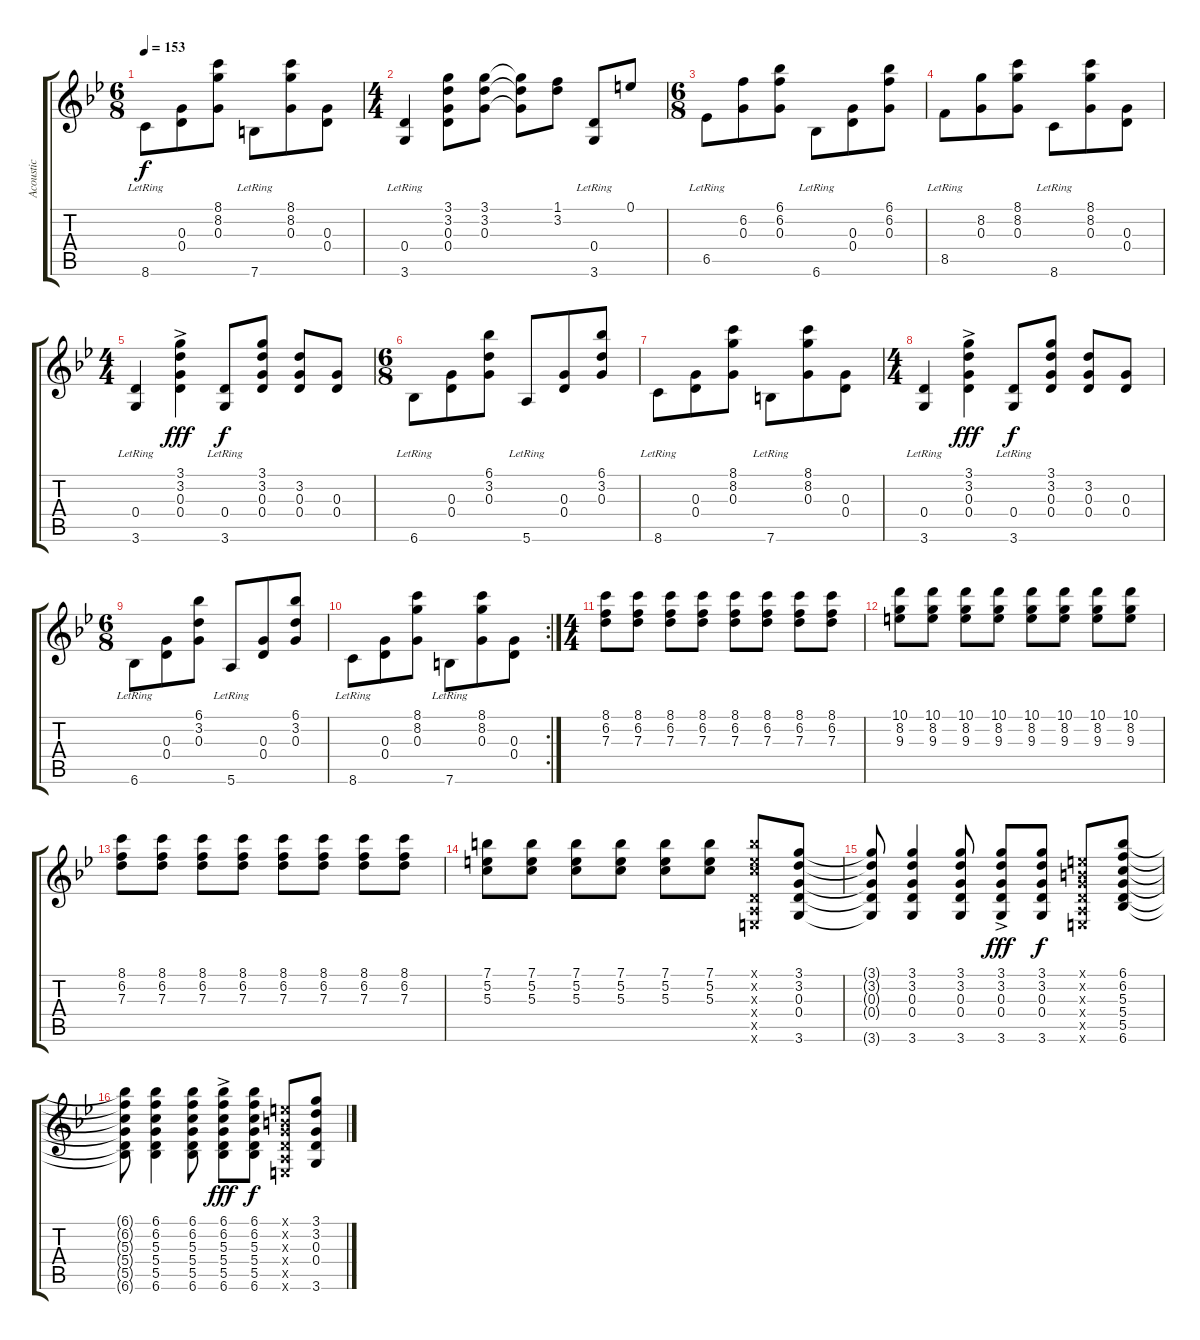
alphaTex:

\track ("Acoustic" "Acoustic") {instrument acousticguitarnylon}
\staff {score tabs}
\tuning (E4 B3 G3 D3 A2 E2) {hide}
\ts (6 8)
\tempo 153
\clef g2
\ks bb
8.6{lr}.8{dy f} (0.3 0.4).8 (8.1 8.2 0.3).8 7.6{lr}.8 (8.1 8.2 0.3).8 (0.3 0.4).8 |
\ts (4 4)
(0.4 3.6{lr}).4 (3.1 3.2 0.3 0.4).8 (3.1 3.2 0.3).8 (3.1{t} 3.2{t} 0.3{t}).8 (1.1 3.2).8 (0.4 3.6{lr}).8 0.1.8 |
\ts (6 8)
6.5{lr}.8 (6.2 0.3).8 (6.1 6.2 0.3).8 6.6{lr}.8 (0.3 0.4).8 (6.1 6.2 0.3).8 |
8.5{lr}.8 (8.2 0.3).8 (8.1 8.2 0.3).8 8.6{lr}.8 (8.1 8.2 0.3).8 (0.3 0.4).8 |
\ts (4 4)
(0.4 3.6{lr}).4 (3.1 3.2 0.3 0.4{ac}).4{dy fff} (0.4 3.6{lr}).8{dy f} (3.1 3.2 0.3 0.4).8 (3.2 0.3 0.4).8 (0.3 0.4).8 |
\ts (6 8)
6.6{lr}.8 (0.3 0.4).8 (6.1 3.2 0.3).8 5.6{lr}.8 (0.3 0.4).8 (6.1 3.2 0.3).8 |
8.6{lr}.8 (0.3 0.4).8 (8.1 8.2 0.3).8 7.6{lr}.8 (8.1 8.2 0.3).8 (0.3 0.4).8 |
\ts (4 4)
(0.4 3.6{lr}).4 (3.1 3.2 0.3 0.4{ac}).4{dy fff} (0.4 3.6{lr}).8{dy f} (3.1 3.2 0.3 0.4).8 (3.2 0.3 0.4).8 (0.3 0.4).8 |
\ts (6 8)
6.6{lr}.8 (0.3 0.4).8 (6.1 3.2 0.3).8 5.6{lr}.8 (0.3 0.4).8 (6.1 3.2 0.3).8 |
\rc 2
8.6{lr}.8 (0.3 0.4).8 (8.1 8.2 0.3).8 7.6{lr}.8 (8.1 8.2 0.3).8 (0.3 0.4).8 |
\ts (4 4)
(8.1 6.2 7.3).8 (8.1 6.2 7.3).8 (8.1 6.2 7.3).8 (8.1 6.2 7.3).8 (8.1 6.2 7.3).8 (8.1 6.2 7.3).8 (8.1 6.2 7.3).8 (8.1 6.2 7.3).8 |
(10.1 8.2 9.3).8 (10.1 8.2 9.3).8 (10.1 8.2 9.3).8 (10.1 8.2 9.3).8 (10.1 8.2 9.3).8 (10.1 8.2 9.3).8 (10.1 8.2 9.3).8 (10.1 8.2 9.3).8 |
(8.1 6.2 7.3).8 (8.1 6.2 7.3).8 (8.1 6.2 7.3).8 (8.1 6.2 7.3).8 (8.1 6.2 7.3).8 (8.1 6.2 7.3).8 (8.1 6.2 7.3).8 (8.1 6.2 7.3).8 |
(7.1 5.2 5.3).8 (7.1 5.2 5.3).8 (7.1 5.2 5.3).8 (7.1 5.2 5.3).8 (7.1 5.2 5.3).8 (7.1 5.2 5.3).8 (7.1{x} 5.2{x} 5.3{x} 0.4{x} 0.5{x} 0.6{x}).8 (3.1 3.2 0.3 0.4 3.6).8 |
(3.1{t} 3.2{t} 0.3{t} 0.4{t} 3.6{t}).8 (3.1 3.2 0.3 0.4 3.6).4 (3.1 3.2 0.3 0.4 3.6).8 (3.1{ac} 3.2 0.3 0.4 3.6).8{dy fff} (3.1 3.2 0.3 0.4 3.6).8{dy f} (0.1{x} 0.2{x} 0.3{x} 0.4{x} 0.5{x} 0.6{x}).8 (6.1 6.2 5.3 5.4 5.5 6.6).8 |
(6.1{t} 6.2{t} 5.3{t} 5.4{t} 5.5{t} 6.6{t}).8 (6.1 6.2 5.3 5.4 5.5 6.6).4 (6.1 6.2 5.3 5.4 5.5 6.6).8 (6.1{ac} 6.2 5.3 5.4 5.5 6.6).8{dy fff} (6.1 6.2 5.3 5.4 5.5 6.6).8{dy f} (0.1{x} 0.2{x} 0.3{x} 0.4{x} 0.5{x} 0.6{x}).8 (3.1 3.2 0.3 0.4 3.6).8
